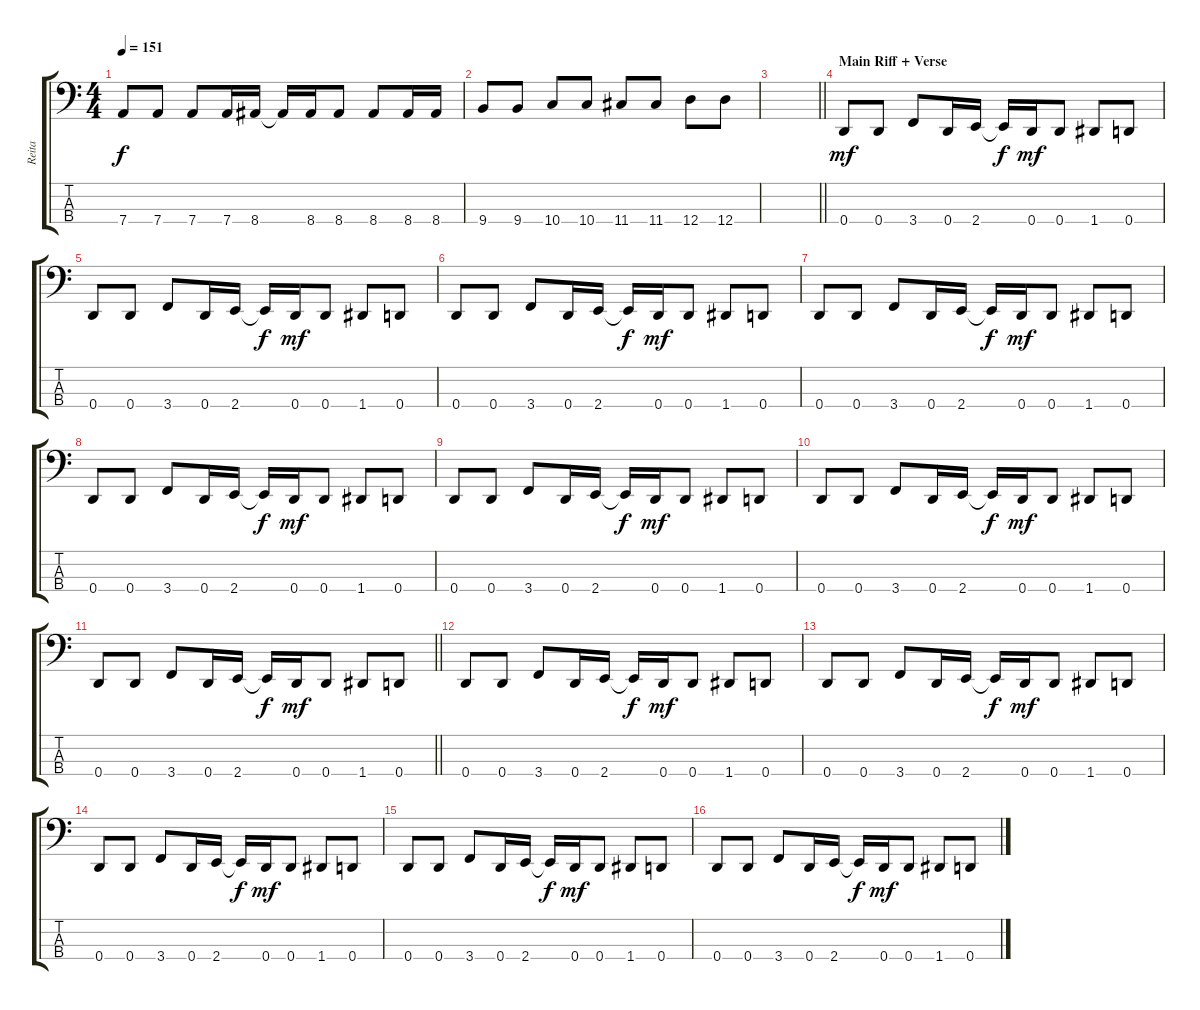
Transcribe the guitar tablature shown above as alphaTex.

\track ("Reita" "Reita") {instrument electricbasspick}
\staff {score tabs}
\tuning (F2 C2 G1 D1) {hide}
\ts (4 4)
\tempo 151
\clef f4
\ks c
7.4.8{dy f} 7.4.8 7.4.8 7.4.16 8.4.16 8.4{t}.16 8.4.16 8.4.8 8.4.8 8.4.16 8.4.16 |
9.4.8 9.4.8 10.4.8 10.4.8 11.4.8 11.4.8 12.4.8 12.4.8 |
\barLineRight lightlight
|
\section ("" "Main Riff + Verse")
0.4.8{dy mf} 0.4.8 3.4.8 0.4.16 2.4.16 2.4{t}.16{dy f} 0.4.16{dy mf} 0.4.8 1.4.8 0.4.8 |
0.4.8 0.4.8 3.4.8 0.4.16 2.4.16 2.4{t}.16{dy f} 0.4.16{dy mf} 0.4.8 1.4.8 0.4.8 |
0.4.8 0.4.8 3.4.8 0.4.16 2.4.16 2.4{t}.16{dy f} 0.4.16{dy mf} 0.4.8 1.4.8 0.4.8 |
0.4.8 0.4.8 3.4.8 0.4.16 2.4.16 2.4{t}.16{dy f} 0.4.16{dy mf} 0.4.8 1.4.8 0.4.8 |
0.4.8 0.4.8 3.4.8 0.4.16 2.4.16 2.4{t}.16{dy f} 0.4.16{dy mf} 0.4.8 1.4.8 0.4.8 |
0.4.8 0.4.8 3.4.8 0.4.16 2.4.16 2.4{t}.16{dy f} 0.4.16{dy mf} 0.4.8 1.4.8 0.4.8 |
0.4.8 0.4.8 3.4.8 0.4.16 2.4.16 2.4{t}.16{dy f} 0.4.16{dy mf} 0.4.8 1.4.8 0.4.8 |
\barLineRight lightlight
0.4.8 0.4.8 3.4.8 0.4.16 2.4.16 2.4{t}.16{dy f} 0.4.16{dy mf} 0.4.8 1.4.8 0.4.8 |
0.4.8 0.4.8 3.4.8 0.4.16 2.4.16 2.4{t}.16{dy f} 0.4.16{dy mf} 0.4.8 1.4.8 0.4.8 |
0.4.8 0.4.8 3.4.8 0.4.16 2.4.16 2.4{t}.16{dy f} 0.4.16{dy mf} 0.4.8 1.4.8 0.4.8 |
0.4.8 0.4.8 3.4.8 0.4.16 2.4.16 2.4{t}.16{dy f} 0.4.16{dy mf} 0.4.8 1.4.8 0.4.8 |
0.4.8 0.4.8 3.4.8 0.4.16 2.4.16 2.4{t}.16{dy f} 0.4.16{dy mf} 0.4.8 1.4.8 0.4.8 |
0.4.8 0.4.8 3.4.8 0.4.16 2.4.16 2.4{t}.16{dy f} 0.4.16{dy mf} 0.4.8 1.4.8 0.4.8
